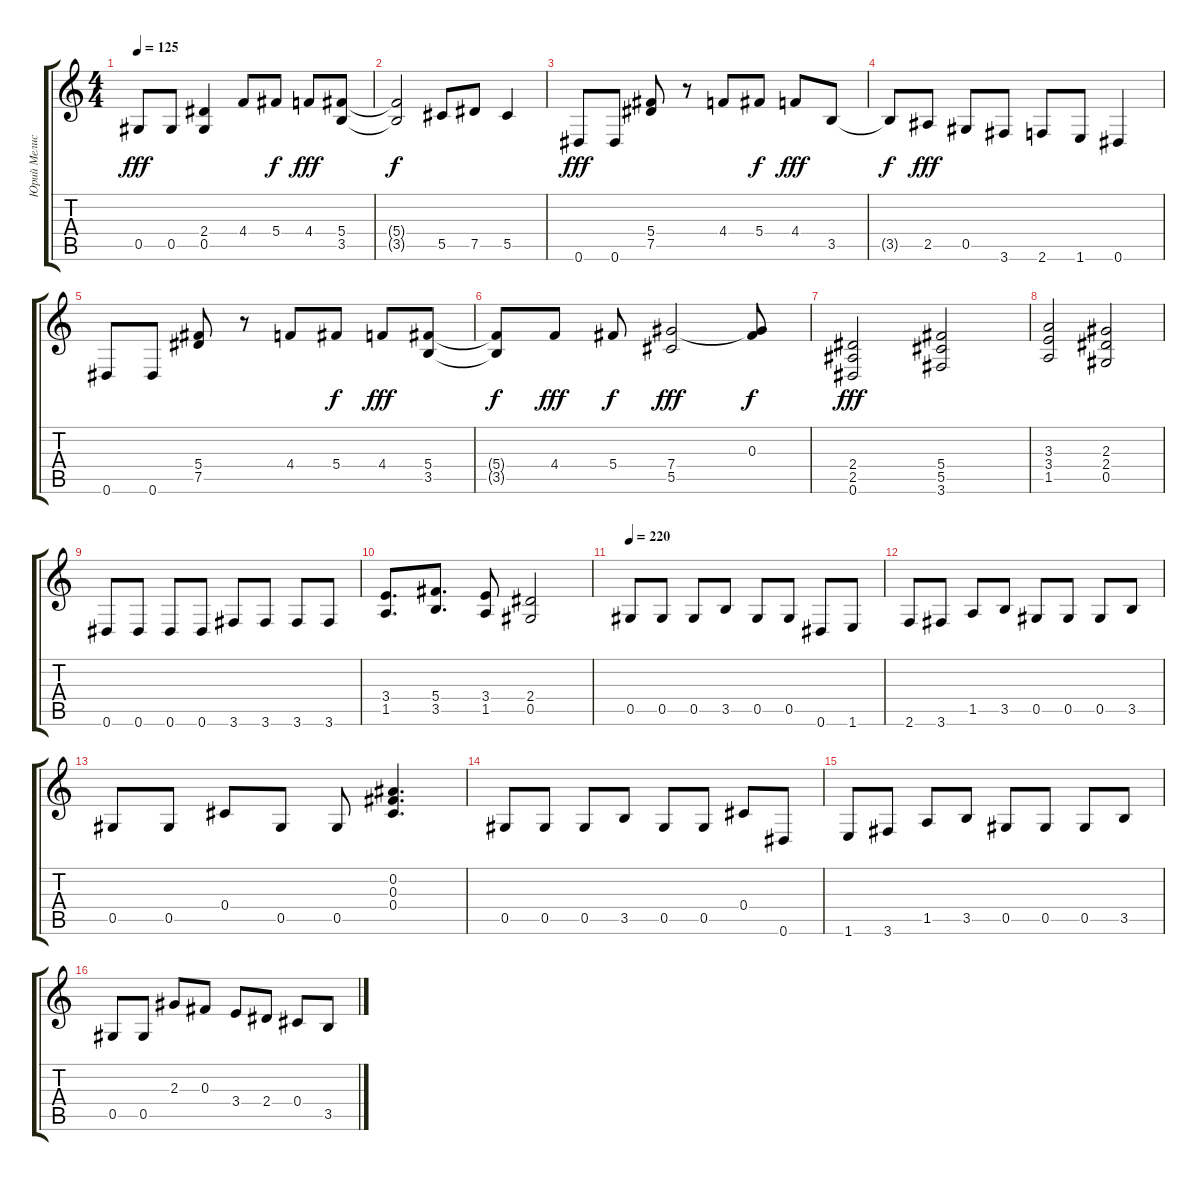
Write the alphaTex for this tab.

\track ("Юрий Мелисов" "Юрий Мелис") {instrument distortionguitar}
\staff {score tabs}
\tuning (Eb4 Bb3 Gb3 Db3 Ab2 Eb2) {hide}
\ts (4 4)
\tempo 125
\clef g2
\ks c
0.5.8{dy fff} 0.5.8 (2.4 0.5).4 4.4.8 5.4.8{dy f} 4.4.8{dy fff} (5.4 3.5).8 |
(5.4{t} 3.5{t}).2{dy f} 5.5.8 7.5.8 5.5.4 |
0.6.8{dy fff} 0.6.8 (5.4 7.5).8 r.8 4.4.8 5.4.8{dy f} 4.4.8{dy fff} 3.5.8 |
3.5{t}.8{dy f} 2.5.8{dy fff} 0.5.8 3.6.8 2.6.8 1.6.8 0.6.4 |
0.6.8 0.6.8 (5.4 7.5).8 r.8 4.4.8 5.4.8{dy f} 4.4.8{dy fff} (5.4 3.5).8 |
(5.4{t} 3.5{t}).8{dy f} 4.4.8{dy fff} 5.4.8{dy f} (7.4 5.5).2{dy fff} (0.3 7.4{t}).8{dy f} |
(2.4 2.5 0.6).2{dy fff} (5.4 5.5 3.6).2 |
(3.3 3.4 1.5).2 (2.3 2.4 0.5).2 |
0.6.8 0.6.8 0.6.8 0.6.8 3.6.8 3.6.8 3.6.8 3.6.8 |
(3.4 1.5).8{d} (5.4 3.5).8{d} (3.4 1.5).8 (2.4 0.5).2 |
\tempo 220
0.5.8 0.5.8 0.5.8 3.5.8 0.5.8 0.5.8 0.6.8 1.6.8 |
2.6.8 3.6.8 1.5.8 3.5.8 0.5.8 0.5.8 0.5.8 3.5.8 |
0.5.8 0.5.8 0.4.8 0.5.8 0.5.8 (0.2 0.3 0.4).4{d} |
0.5.8 0.5.8 0.5.8 3.5.8 0.5.8 0.5.8 0.4.8 0.6.8 |
1.6.8 3.6.8 1.5.8 3.5.8 0.5.8 0.5.8 0.5.8 3.5.8 |
0.5.8 0.5.8 2.3.8 0.3.8 3.4.8 2.4.8 0.4.8 3.5.8
